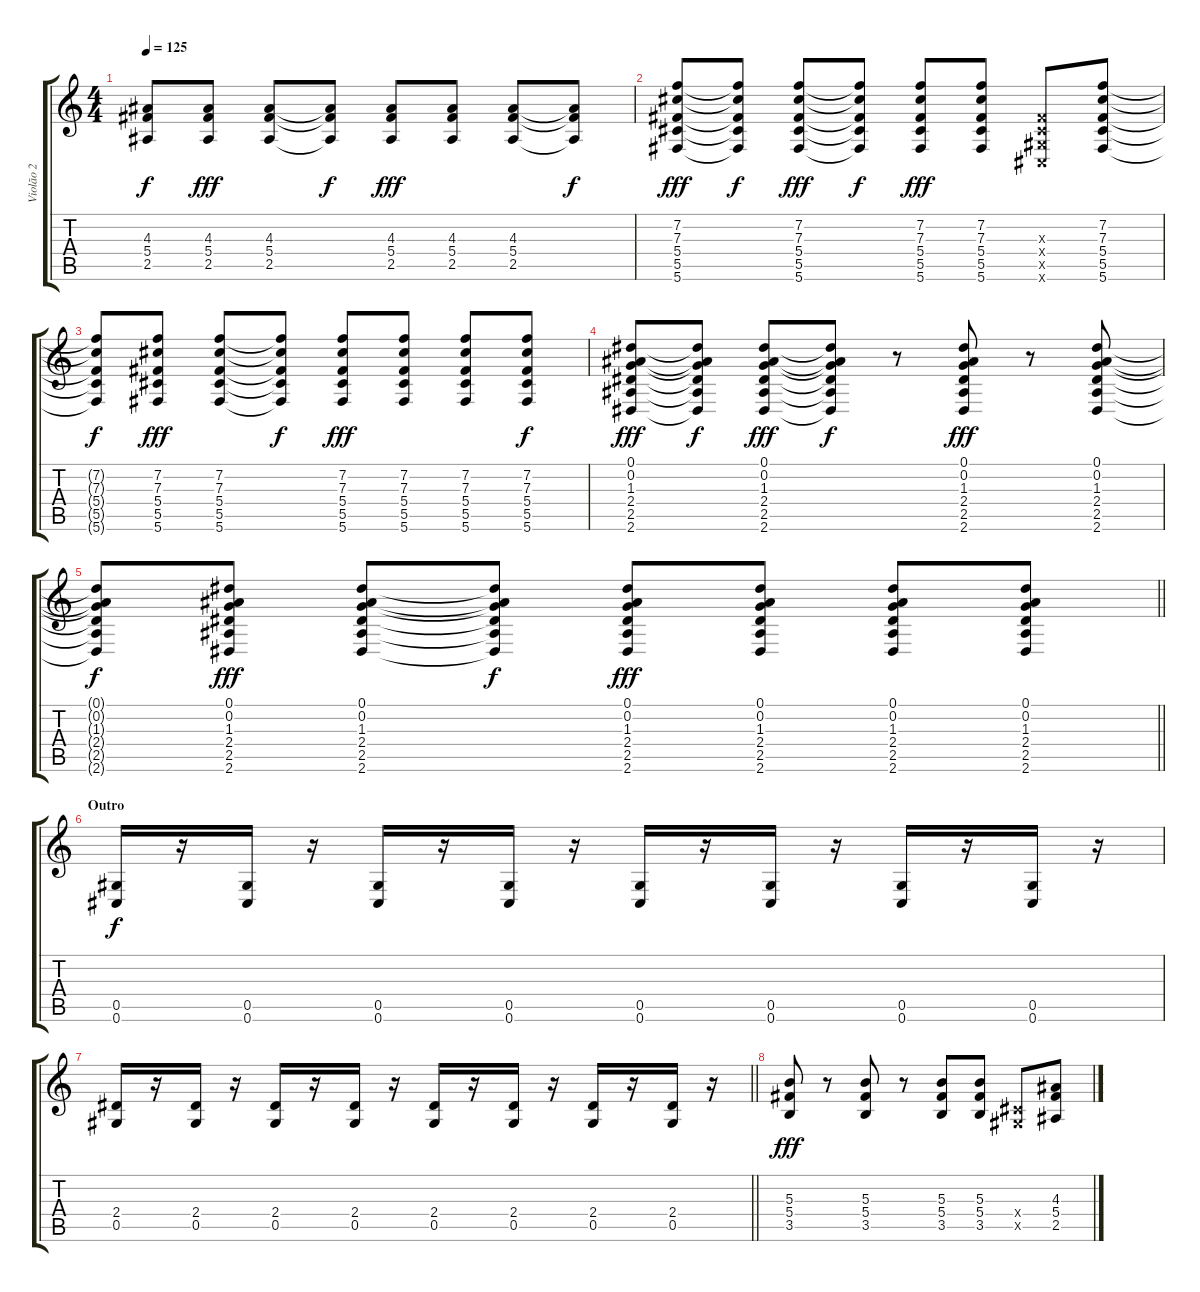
\track ("Violão 2" "Violão 2") {instrument acousticguitarsteel}
\staff {score tabs}
\tuning (Eb4 Bb3 Gb3 Db3 Ab2 Db2) {hide}
\ts (4 4)
\tempo 125
\clef g2
\ks c
(4.3{t} 5.4{t} 2.5{t}).8{dy f} (4.3 5.4 2.5).8{dy fff} (4.3 5.4 2.5).8 (4.3{t} 5.4{t} 2.5{t}).8{dy f} (4.3 5.4 2.5).8{dy fff} (4.3 5.4 2.5).8 (4.3 5.4 2.5).8 (4.3{t} 5.4{t} 2.5{t}).8{dy f} |
(7.2 7.3 5.4 5.5 5.6).8{dy fff} (7.2{t} 7.3{t} 5.4{t} 5.5{t} 5.6{t}).8{dy f} (7.2 7.3 5.4 5.5 5.6).8{dy fff} (7.2{t} 7.3{t} 5.4{t} 5.5{t} 5.6{t}).8{dy f} (7.2 7.3 5.4 5.5 5.6).8{dy fff} (7.2 7.3 5.4 5.5 5.6).8 (0.3{x} 0.4{x} 0.5{x} 0.6{x}).8 (7.2 7.3 5.4 5.5 5.6).8 |
(7.2{t} 7.3{t} 5.4{t} 5.5{t} 5.6{t}).8{dy f} (7.2 7.3 5.4 5.5 5.6).8{dy fff} (7.2 7.3 5.4 5.5 5.6).8 (7.2{t} 7.3{t} 5.4{t} 5.5{t} 5.6{t}).8{dy f} (7.2 7.3 5.4 5.5 5.6).8{dy fff} (7.2 7.3 5.4 5.5 5.6).8 (7.2 7.3 5.4 5.5 5.6).8 (7.2 7.3 5.4 5.5 5.6).8{dy f} |
(0.1 0.2 1.3 2.4 2.5 2.6).8{dy fff} (0.1{t} 0.2{t} 1.3{t} 2.4{t} 2.5{t} 2.6{t}).8{dy f} (0.1 0.2 1.3 2.4 2.5 2.6).8{dy fff} (0.1{t} 0.2{t} 1.3{t} 2.4{t} 2.5{t} 2.6{t}).8{dy f} r.8 (0.1 0.2 1.3 2.4 2.5 2.6).8{dy fff} r.8 (0.1 0.2 1.3 2.4 2.5 2.6).8 |
\barLineRight lightlight
(0.1{t} 0.2{t} 1.3{t} 2.4{t} 2.5{t} 2.6{t}).8{dy f} (0.1 0.2 1.3 2.4 2.5 2.6).8{dy fff} (0.1 0.2 1.3 2.4 2.5 2.6).8 (0.1{t} 0.2{t} 1.3{t} 2.4{t} 2.5{t} 2.6{t}).8{dy f} (0.1 0.2 1.3 2.4 2.5 2.6).8{dy fff} (0.1 0.2 1.3 2.4 2.5 2.6).8 (0.1 0.2 1.3 2.4 2.5 2.6).8 (0.1 0.2 1.3 2.4 2.5 2.6).8 |
\section ("" "Outro")
(0.5 0.6).16{dy f} r.16 (0.5 0.6).16 r.16 (0.5 0.6).16 r.16 (0.5 0.6).16 r.16 (0.5 0.6).16 r.16 (0.5 0.6).16 r.16 (0.5 0.6).16 r.16 (0.5 0.6).16 r.16 |
\barLineRight lightlight
(2.4 0.5).16 r.16 (2.4 0.5).16 r.16 (2.4 0.5).16 r.16 (2.4 0.5).16 r.16 (2.4 0.5).16 r.16 (2.4 0.5).16 r.16 (2.4 0.5).16 r.16 (2.4 0.5).16 r.16 |
(5.3 5.4 3.5).8{dy fff} r.8 (5.3 5.4 3.5).8 r.8 (5.3 5.4 3.5).8 (5.3 5.4 3.5).8 (0.4{x} 0.5{x}).8 (4.3 5.4 2.5).8
